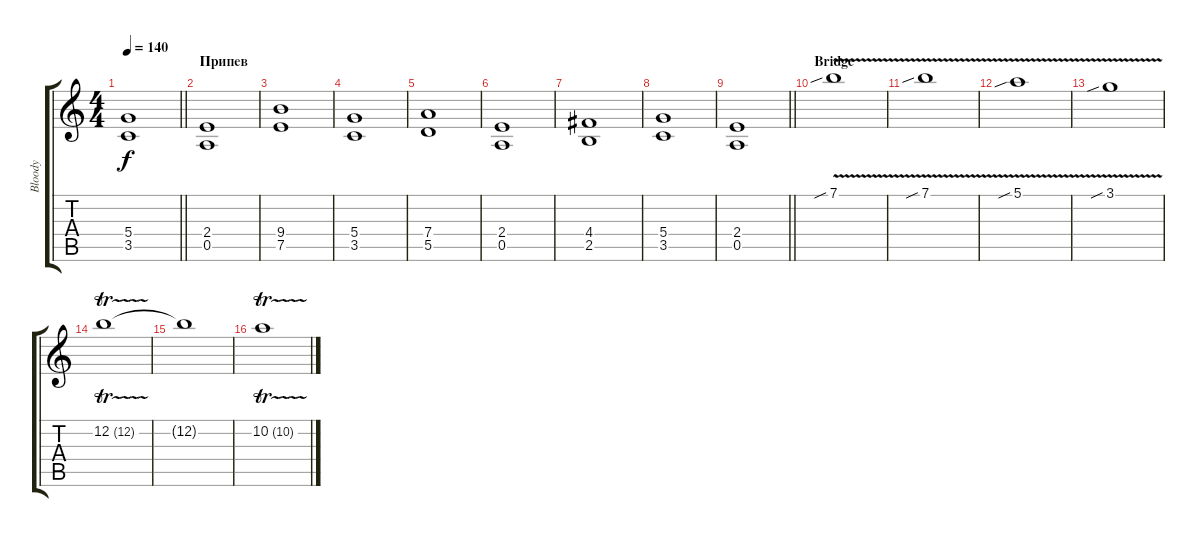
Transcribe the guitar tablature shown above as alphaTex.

\track ("Bloody" "Bloody") {instrument overdrivenguitar}
\staff {score tabs}
\tuning (E4 B3 G3 D3 A2 E2) {hide}
\ts (4 4)
\tempo 140
\clef g2
\barLineRight lightlight
\ks c
(5.4 3.5).1{dy f} |
\section ("" "Припев")
(2.4 0.5).1 |
(9.4 7.5).1 |
(5.4 3.5).1 |
(7.4 5.5).1 |
(2.4 0.5).1 |
(4.4 2.5).1 |
(5.4 3.5).1 |
\barLineRight lightlight
(2.4 0.5).1 |
\section ("" "Bridge")
7.1{v sib}.1{volume 16} |
7.1{v sib}.1 |
5.1{v sib}.1 |
3.1{v sib}.1 |
12.2{tr (12 32)}.1 |
12.2{t}.1 |
10.2{tr (10 32)}.1
